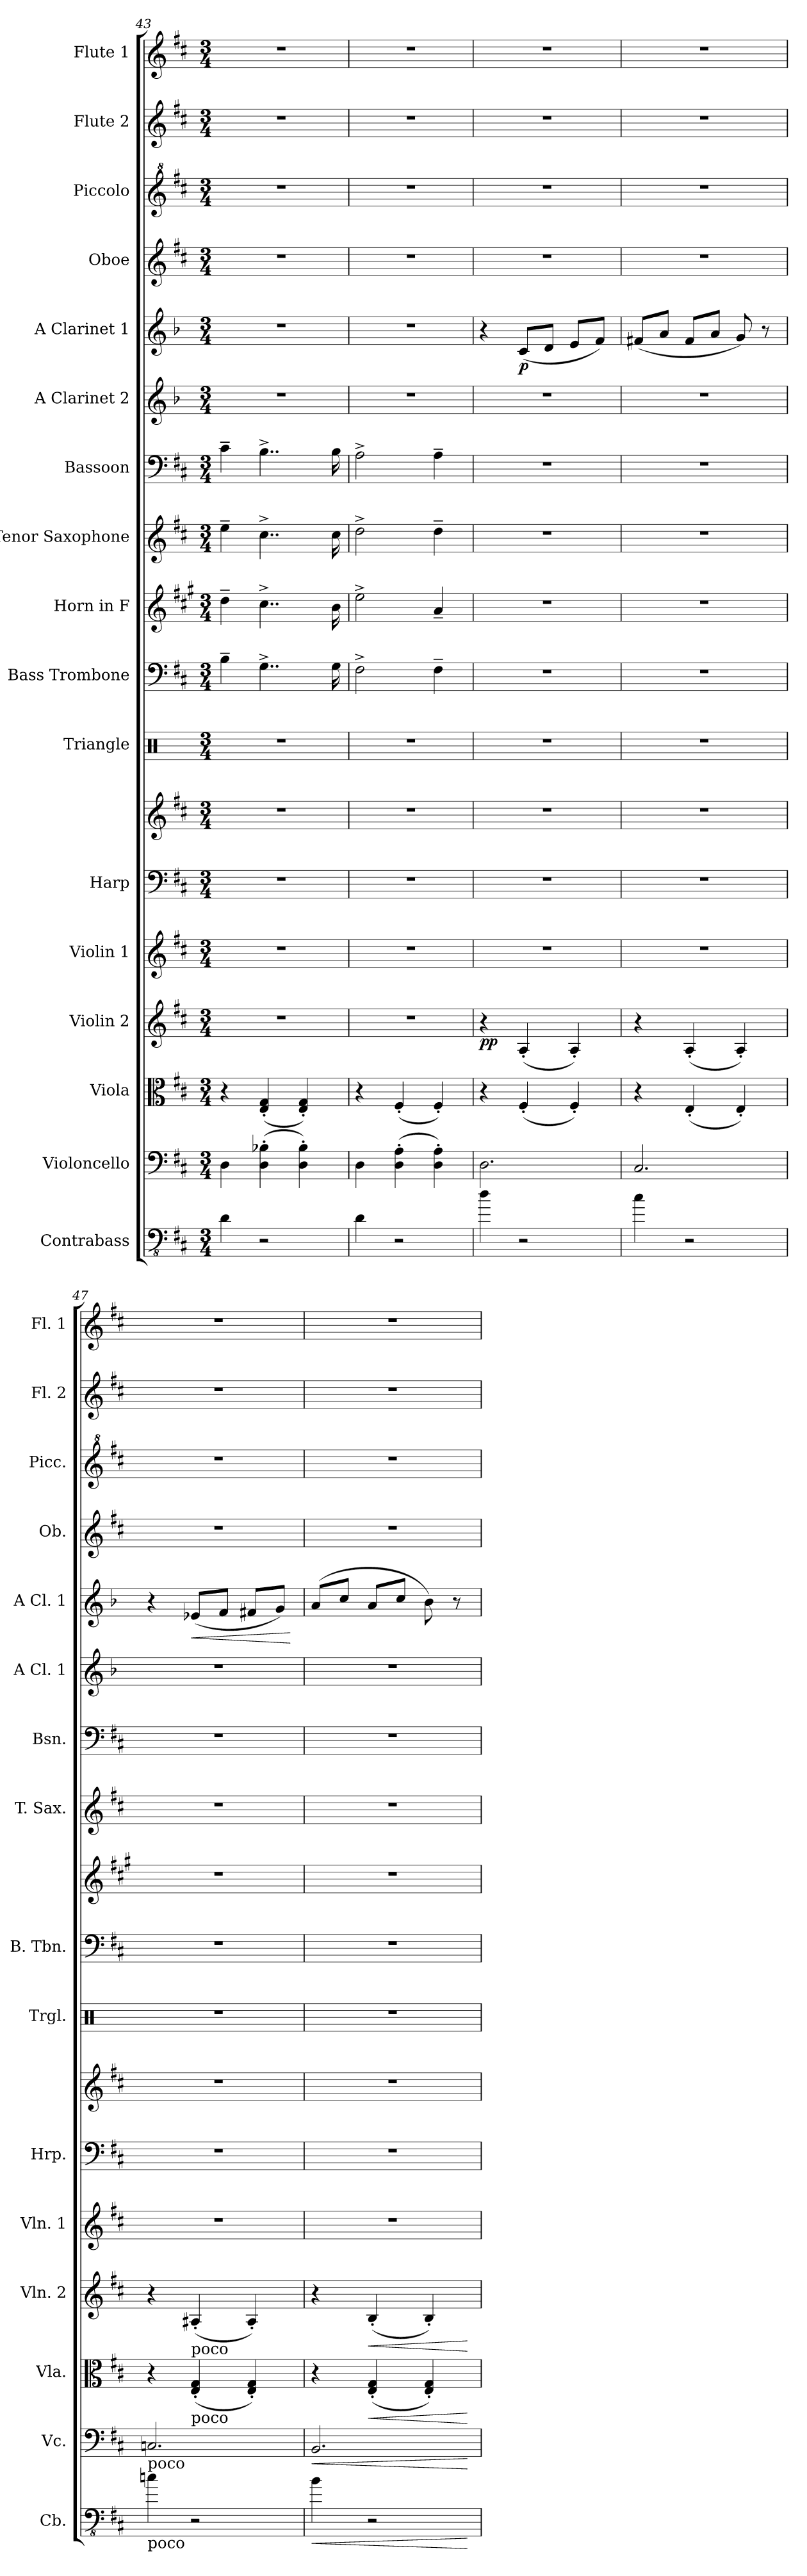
**kern	**dynam	**kern	**dynam	**kern	**dynam	**kern	**dynam	**kern	**kern	**kern	**kern	**kern	**kern	**kern	**kern	**kern	**kern	**dynam	**kern	**kern	**kern	**kern
*part17	*part17	*part16	*part16	*part15	*part15	*part14	*part14	*part13	*part12	*part12	*part11	*part10	*part9	*part8	*part7	*part6	*part5	*part5	*part4	*part3	*part2	*part1
*staff18	*staff18	*staff17	*staff17	*staff16	*staff16	*staff15	*staff15	*staff14	*staff13	*staff12	*staff11	*staff10	*staff9	*staff8	*staff7	*staff6	*staff5	*staff5	*staff4	*staff3	*staff2	*staff1
*I"Contrabass	*	*I"Violoncello	*	*I"Viola	*	*I"Violin 2	*	*I"Violin 1	*I"Harp	*	*I"Triangle	*I"Bass Trombone	*I"Horn in F	*I"Tenor Saxophone	*I"Bassoon	*I"A Clarinet 2	*I"A Clarinet 1	*	*I"Oboe	*I"Piccolo	*I"Flute 2	*I"Flute 1
*I'Cb.	*	*I'Vc.	*	*I'Vla.	*	*I'Vln. 2	*	*I'Vln. 1	*I'Hrp.	*	*I'Trgl.	*I'B. Tbn.	*	*I'T. Sax.	*I'Bsn.	*I'A Cl. 1	*I'A Cl. 1	*	*I'Ob.	*I'Picc.	*I'Fl. 2	*I'Fl. 1
*clefFv4	*	*clefF4	*	*clefC3	*	*clefG2	*	*clefG2	*clefF4	*clefG2	*clefX	*clefF4	*clefG2	*clefG2	*clefF4	*clefG2	*clefG2	*	*clefG2	*clefG^2	*clefG2	*clefG2
*ITrd7c12	*	*	*	*	*	*	*	*	*	*	*	*	*ITrd4c7	*ITrd8c14	*	*ITrd2c3	*ITrd2c3	*	*	*ITrd-7c-12	*	*
*k[f#c#]	*	*k[f#c#]	*	*k[f#c#]	*	*k[f#c#]	*	*k[f#c#]	*k[f#c#]	*k[f#c#]	*k[]	*k[f#c#]	*k[f#c#]	*k[f#c#]	*k[f#c#]	*k[f#c#]	*k[f#c#]	*	*k[f#c#]	*k[f#c#]	*k[f#c#]	*k[f#c#]
*M3/4	*	*M3/4	*	*M3/4	*	*M3/4	*	*M3/4	*M3/4	*M3/4	*M3/4	*M3/4	*M3/4	*M3/4	*M3/4	*M3/4	*M3/4	*	*M3/4	*M3/4	*M3/4	*M3/4
=43	=43	=43	=43	=43	=43	=43	=43	=43	=43	=43	=43	=43	=43	=43	=43	=43	=43	=43	=43	=43	=43	=43
4DD\	.	4D\	.	4r	.	2.r	.	2.r	2.r	2.r	2.r	4B~\	4g~\	4e~\	4c#~\	2.r	2.r	.	2.r	2.r	2.r	2.r
2r	.	(4D\' 4B-X\'	.	(4E/' 4G/'	.	.	.	.	.	.	.	4..G^\	4..f#^\	4..c#^\	4..B^\	.	.	.	.	.	.	.
.	.	4D\' 4B-\')	.	4E/' 4G/')	.	.	.	.	.	.	.	.	.	.	.	.	.	.	.	.	.	.
.	.	.	.	.	.	.	.	.	.	.	.	16G\	16e\	16c#\	16B\	.	.	.	.	.	.	.
=44	=44	=44	=44	=44	=44	=44	=44	=44	=44	=44	=44	=44	=44	=44	=44	=44	=44	=44	=44	=44	=44	=44
4DD\	.	4D\	.	4r	.	2.r	.	2.r	2.r	2.r	2.r	2F#^\	2a^\	2d^\	2A^\	2.r	2.r	.	2.r	2.r	2.r	2.r
2r	.	(4D\' 4A\'	.	(4F#'/	.	.	.	.	.	.	.	.	.	.	.	.	.	.	.	.	.	.
.	.	4D\' 4A\')	.	4F#'/)	.	.	.	.	.	.	.	4F#~\	4d~/	4d~\	4A~\	.	.	.	.	.	.	.
=45	=45	=45	=45	=45	=45	=45	=45	=45	=45	=45	=45	=45	=45	=45	=45	=45	=45	=45	=45	=45	=45	=45
!	!	!	!	!	!	!	!LO:DY:b	!	!	!	!	!	!	!	!	!	!	!	!	!	!	!
4D\	.	2.D\	.	4r	.	4r	pp	2.r	2.r	2.r	2.r	2.r	2.r	2.r	2.r	2.r	4r	.	2.r	2.r	2.r	2.r
!	!	!	!	!	!	!	!	!	!	!	!	!	!	!	!	!	!	!LO:DY:b	!	!	!	!
2r	.	.	.	(4F#'/	.	(4A'/	.	.	.	.	.	.	.	.	.	.	(8A/L	p	.	.	.	.
.	.	.	.	.	.	.	.	.	.	.	.	.	.	.	.	.	8B/J	.	.	.	.	.
.	.	.	.	4F#'/)	.	4A'/)	.	.	.	.	.	.	.	.	.	.	8c#/L	.	.	.	.	.
.	.	.	.	.	.	.	.	.	.	.	.	.	.	.	.	.	8d/J)	.	.	.	.	.
=46	=46	=46	=46	=46	=46	=46	=46	=46	=46	=46	=46	=46	=46	=46	=46	=46	=46	=46	=46	=46	=46	=46
4C#\	.	2.C#/	.	4r	.	4r	.	2.r	2.r	2.r	2.r	2.r	2.r	2.r	2.r	2.r	(8d#X/L	.	2.r	2.r	2.r	2.r
.	.	.	.	.	.	.	.	.	.	.	.	.	.	.	.	.	8f#/J	.	.	.	.	.
2r	.	.	.	(4E'/	.	(4A'/	.	.	.	.	.	.	.	.	.	.	8d#/L	.	.	.	.	.
.	.	.	.	.	.	.	.	.	.	.	.	.	.	.	.	.	8f#/J	.	.	.	.	.
.	.	.	.	4E'/)	.	4A'/)	.	.	.	.	.	.	.	.	.	.	8e/)	.	.	.	.	.
.	.	.	.	.	.	.	.	.	.	.	.	.	.	.	.	.	8r	.	.	.	.	.
=47	=47	=47	=47	=47	=47	=47	=47	=47	=47	=47	=47	=47	=47	=47	=47	=47	=47	=47	=47	=47	=47	=47
!	!	!LO:TX:b:t=poco	!	!	!	!	!	!	!	!	!	!	!	!	!	!	!	!	!	!	!	!
!LO:TX:b:t=poco	!	!	!	!	!	!	!	!	!	!	!	!	!	!	!	!	!	!	!	!	!	!
4Cn\	.	2.Cn/	.	4r	.	4r	.	2.r	2.r	2.r	2.r	2.r	2.r	2.r	2.r	2.r	4r	.	2.r	2.r	2.r	2.r
!	!	!	!	!	!	!LO:TX:b:t=poco	!	!	!	!	!	!	!	!	!	!	!	!	!	!	!	!
!	!	!	!	!LO:TX:b:t=poco	!	!	!	!	!	!	!	!	!	!	!	!	!	!	!	!	!	!
!	!	!	!	!	!	!	!	!	!	!	!	!	!	!	!	!	!	!LO:HP:b	!	!	!	!
2r	.	.	.	(4E/' 4G/'	.	(4A#X'/	.	.	.	.	.	.	.	.	.	.	(8cn/L	<	.	.	.	.
.	.	.	.	.	.	.	.	.	.	.	.	.	.	.	.	.	8d/J	.	.	.	.	.
.	.	.	.	4E/' 4G/')	.	4A#'/)	.	.	.	.	.	.	.	.	.	.	8d#X/L	.	.	.	.	.
.	.	.	.	.	.	.	.	.	.	.	.	.	.	.	.	.	8e/J)	.	.	.	.	.
.	.	.	.	.	.	.	.	.	.	.	.	.	.	.	.	.	.	[	.	.	.	.
=48	=48	=48	=48	=48	=48	=48	=48	=48	=48	=48	=48	=48	=48	=48	=48	=48	=48	=48	=48	=48	=48	=48
!	!LO:HP:b	!	!LO:HP:b	!	!	!	!	!	!	!	!	!	!	!	!	!	!	!	!	!	!	!
4BB\	<	2.BB/	<	4r	.	4r	.	2.r	2.r	2.r	2.r	2.r	2.r	2.r	2.r	2.r	(8f#/L	.	2.r	2.r	2.r	2.r
.	.	.	.	.	.	.	.	.	.	.	.	.	.	.	.	.	8a/J	.	.	.	.	.
!	!	!	!	!	!LO:HP:b	!	!LO:HP:b	!	!	!	!	!	!	!	!	!	!	!	!	!	!	!
2r	.	.	.	(4E/' 4G/'	<	(4B'/	<	.	.	.	.	.	.	.	.	.	8f#/L	.	.	.	.	.
.	.	.	.	.	.	.	.	.	.	.	.	.	.	.	.	.	8a/J	.	.	.	.	.
.	.	.	.	4E/' 4G/')	.	4B'/)	.	.	.	.	.	.	.	.	.	.	8g\)	.	.	.	.	.
.	.	.	.	.	.	.	.	.	.	.	.	.	.	.	.	.	8r	.	.	.	.	.
.	[	.	[	.	[	.	[	.	.	.	.	.	.	.	.	.	.	.	.	.	.	.
=	=	=	=	=	=	=	=	=	=	=	=	=	=	=	=	=	=	=	=	=	=	=
*-	*-	*-	*-	*-	*-	*-	*-	*-	*-	*-	*-	*-	*-	*-	*-	*-	*-	*-	*-	*-	*-	*-
